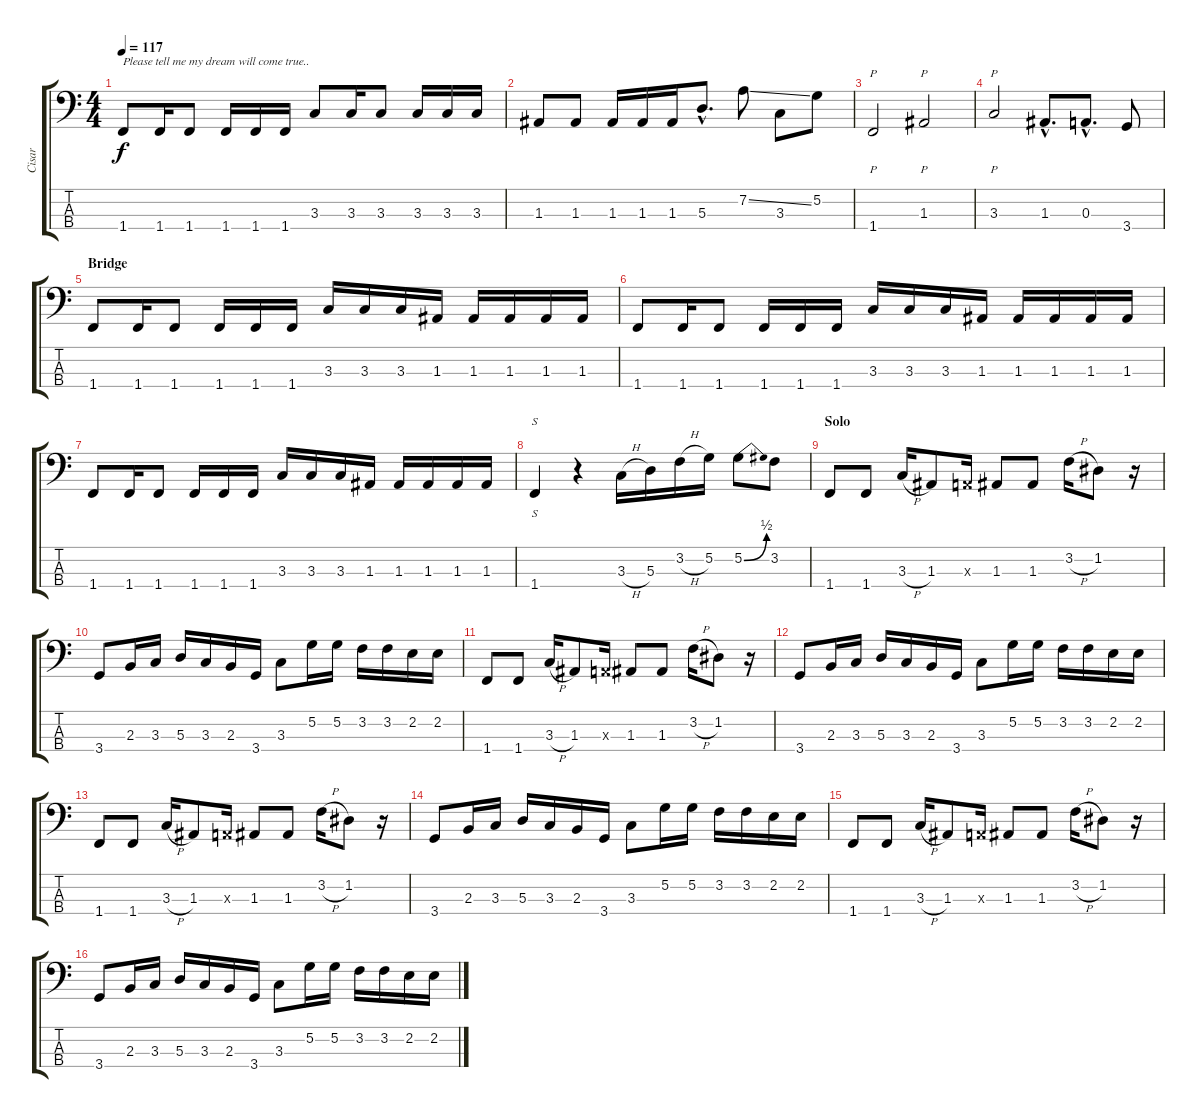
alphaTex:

\track ("Cisar" "Cisar") {instrument electricbasspick}
\staff {score tabs}
\tuning (G2 D2 A1 E1) {hide}
\ts (4 4)
\tempo 117
\clef f4
\ks c
1.4.8{txt "Please tell me my dream will come true.." dy f} 1.4.16 1.4.8 1.4.16 1.4.16 1.4.16 3.3.8 3.3.16 3.3.8 3.3.16 3.3.16 3.3.16 |
1.3.8 1.3.8 1.3.16 1.3.16 1.3.16 5.3{hac}.8{d} 7.2{ss}.8 3.3.8 5.2.8 |
1.4.2{p} 1.3.2{p} |
3.3.2{p} 1.3{hac}.8{d} 0.3{hac}.8{d} 3.4.8 |
\section ("" "Bridge")
1.4.8 1.4.16 1.4.8 1.4.16 1.4.16 1.4.16 3.3.16 3.3.16 3.3.16 1.3.16 1.3.16 1.3.16 1.3.16 1.3.16 |
1.4.8 1.4.16 1.4.8 1.4.16 1.4.16 1.4.16 3.3.16 3.3.16 3.3.16 1.3.16 1.3.16 1.3.16 1.3.16 1.3.16 |
1.4.8 1.4.16 1.4.8 1.4.16 1.4.16 1.4.16 3.3.16 3.3.16 3.3.16 1.3.16 1.3.16 1.3.16 1.3.16 1.3.16 |
1.4.4{s} r.4 3.3{h}.16 5.3.16 3.2{h}.16 5.2.16 5.2{be (bend 0 0 60 2)}.8 3.2.8 |
\section ("" "Solo")
1.4.8 1.4.8 3.3{h}.16 1.3.8 0.3{x}.16 1.3.8 1.3.8 3.2{h}.16 1.2.8 r.16 |
3.4.8 2.3.16 3.3.16 5.3.16 3.3.16 2.3.16 3.4.16 3.3.8 5.2.16 5.2.16 3.2.16 3.2.16 2.2.16 2.2.16 |
1.4.8 1.4.8 3.3{h}.16 1.3.8 0.3{x}.16 1.3.8 1.3.8 3.2{h}.16 1.2.8 r.16 |
3.4.8 2.3.16 3.3.16 5.3.16 3.3.16 2.3.16 3.4.16 3.3.8 5.2.16 5.2.16 3.2.16 3.2.16 2.2.16 2.2.16 |
1.4.8 1.4.8 3.3{h}.16 1.3.8 0.3{x}.16 1.3.8 1.3.8 3.2{h}.16 1.2.8 r.16 |
3.4.8 2.3.16 3.3.16 5.3.16 3.3.16 2.3.16 3.4.16 3.3.8 5.2.16 5.2.16 3.2.16 3.2.16 2.2.16 2.2.16 |
1.4.8 1.4.8 3.3{h}.16 1.3.8 0.3{x}.16 1.3.8 1.3.8 3.2{h}.16 1.2.8 r.16 |
3.4.8 2.3.16 3.3.16 5.3.16 3.3.16 2.3.16 3.4.16 3.3.8 5.2.16 5.2.16 3.2.16 3.2.16 2.2.16 2.2.16
